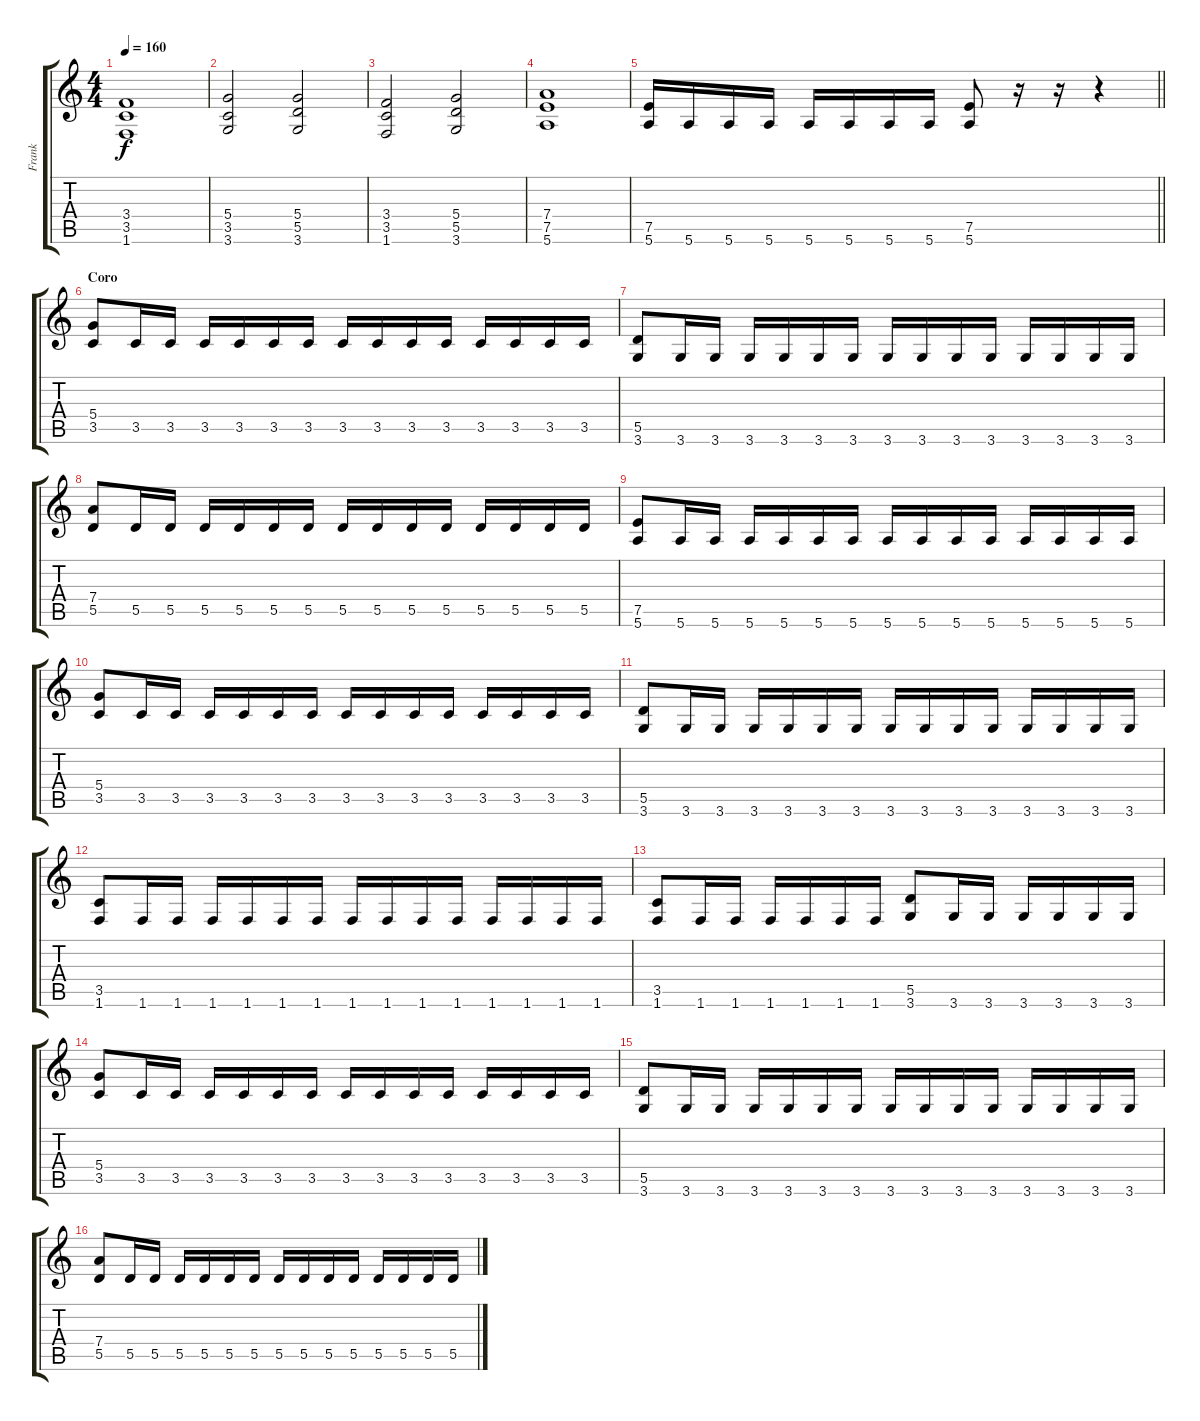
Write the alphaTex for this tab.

\track ("Frank" "Frank") {instrument distortionguitar}
\staff {score tabs}
\tuning (E4 B3 G3 D3 A2 E2) {hide}
\ts (4 4)
\tempo 160
\clef g2
\ks c
(3.4 3.5 1.6).1{dy f} |
(5.4 3.5 3.6).2 (5.4 5.5 3.6).2 |
(3.4 3.5 1.6).2 (5.4 5.5 3.6).2 |
(7.4 7.5 5.6).1 |
\barLineRight lightlight
(7.5 5.6).16 5.6.16 5.6.16 5.6.16 5.6.16 5.6.16 5.6.16 5.6.16 (7.5 5.6).8 r.16 r.16 r.4 |
\section ("" "Coro")
(5.4 3.5).8 3.5.16 3.5.16 3.5.16 3.5.16 3.5.16 3.5.16 3.5.16 3.5.16 3.5.16 3.5.16 3.5.16 3.5.16 3.5.16 3.5.16 |
(5.5 3.6).8 3.6.16 3.6.16 3.6.16 3.6.16 3.6.16 3.6.16 3.6.16 3.6.16 3.6.16 3.6.16 3.6.16 3.6.16 3.6.16 3.6.16 |
(7.4 5.5).8 5.5.16 5.5.16 5.5.16 5.5.16 5.5.16 5.5.16 5.5.16 5.5.16 5.5.16 5.5.16 5.5.16 5.5.16 5.5.16 5.5.16 |
(7.5 5.6).8 5.6.16 5.6.16 5.6.16 5.6.16 5.6.16 5.6.16 5.6.16 5.6.16 5.6.16 5.6.16 5.6.16 5.6.16 5.6.16 5.6.16 |
(5.4 3.5).8 3.5.16 3.5.16 3.5.16 3.5.16 3.5.16 3.5.16 3.5.16 3.5.16 3.5.16 3.5.16 3.5.16 3.5.16 3.5.16 3.5.16 |
(5.5 3.6).8 3.6.16 3.6.16 3.6.16 3.6.16 3.6.16 3.6.16 3.6.16 3.6.16 3.6.16 3.6.16 3.6.16 3.6.16 3.6.16 3.6.16 |
(3.5 1.6).8 1.6.16 1.6.16 1.6.16 1.6.16 1.6.16 1.6.16 1.6.16 1.6.16 1.6.16 1.6.16 1.6.16 1.6.16 1.6.16 1.6.16 |
(3.5 1.6).8 1.6.16 1.6.16 1.6.16 1.6.16 1.6.16 1.6.16 (5.5 3.6).8 3.6.16 3.6.16 3.6.16 3.6.16 3.6.16 3.6.16 |
(5.4 3.5).8 3.5.16 3.5.16 3.5.16 3.5.16 3.5.16 3.5.16 3.5.16 3.5.16 3.5.16 3.5.16 3.5.16 3.5.16 3.5.16 3.5.16 |
(5.5 3.6).8 3.6.16 3.6.16 3.6.16 3.6.16 3.6.16 3.6.16 3.6.16 3.6.16 3.6.16 3.6.16 3.6.16 3.6.16 3.6.16 3.6.16 |
(7.4 5.5).8 5.5.16 5.5.16 5.5.16 5.5.16 5.5.16 5.5.16 5.5.16 5.5.16 5.5.16 5.5.16 5.5.16 5.5.16 5.5.16 5.5.16
